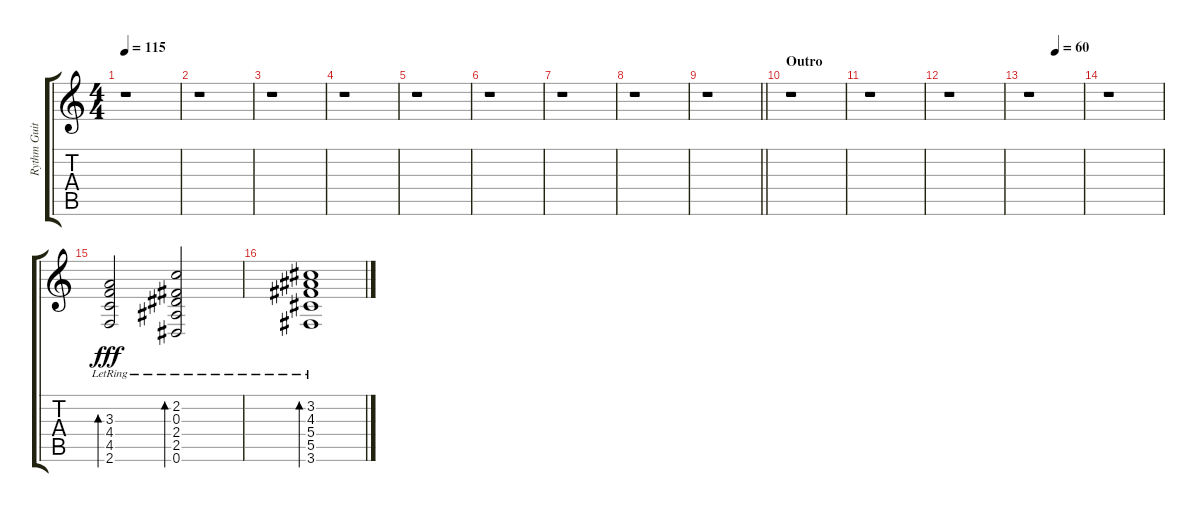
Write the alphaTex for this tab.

\track ("Rythm Guitar 1" "Rythm Guit") {instrument electricguitarjazz}
\staff {score tabs}
\tuning (Eb4 Bb3 Gb3 Db3 Ab2 Eb2) {hide}
\ts (4 4)
\tempo 115
\clef g2
\ks c
r.1{dy f} |
r.1 |
r.1 |
r.1 |
r.1 |
r.1 |
r.1 |
r.1 |
\barLineRight lightlight
r.1 |
\section ("" "Outro")
r.1 |
r.1 |
r.1 |
\tempo (60 0.5)
r.1 |
r.1{volume 4} |
(3.3{lr} 4.4{lr} 4.5{lr} 2.6{lr}).2{bd 240 dy fff} (2.2 0.3{lr} 2.4{lr} 2.5{lr} 0.6{lr}).2{bd 240} |
(3.2{lr} 4.3{lr} 5.4{lr} 5.5{lr} 3.6{lr}).1{bd 240}
